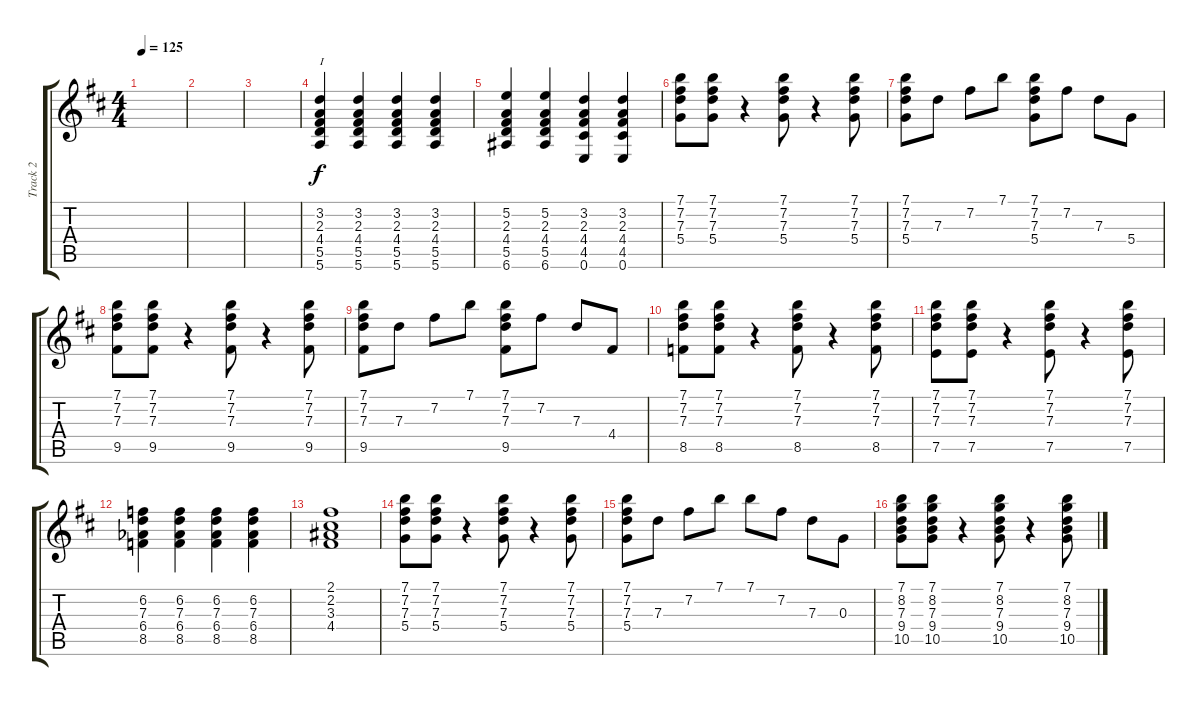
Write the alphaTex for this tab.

\track ("Track 2" "Track 2") {instrument electricguitarjazz}
\staff {score tabs}
\tuning (E4 B3 G3 D3 A2 E2) {hide}
\ts (4 4)
\tempo 125
\clef g2
\ks d
|
|
|
(3.2 2.3 4.4 5.5 5.6).4{txt "I"} (3.2 2.3 4.4 5.5 5.6).4 (3.2 2.3 4.4 5.5 5.6).4 (3.2 2.3 4.4 5.5 5.6).4 |
(5.2 2.3 4.4 5.5 6.6).4 (5.2 2.3 4.4 5.5 6.6).4 (3.2 2.3 4.4 4.5 0.6).4 (3.2 2.3 4.4 4.5 0.6).4 |
(7.1 7.2 7.3 5.4).8 (7.1 7.2 7.3 5.4).8 r.4 (7.1 7.2 7.3 5.4).8 r.4 (7.1 7.2 7.3 5.4).8 |
(7.1 7.2 7.3 5.4).8 7.3.8 7.2.8 7.1.8 (7.1 7.2 7.3 5.4).8 7.2.8 7.3.8 5.4.8 |
(7.1 7.2 7.3 9.5).8 (7.1 7.2 7.3 9.5).8 r.4 (7.1 7.2 7.3 9.5).8 r.4 (7.1 7.2 7.3 9.5).8 |
(7.1 7.2 7.3 9.5).8 7.3.8 7.2.8 7.1.8 (7.1 7.2 7.3 9.5).8 7.2.8 7.3.8 4.4.8 |
(7.1 7.2 7.3 8.5).8 (7.1 7.2 7.3 8.5).8 r.4 (7.1 7.2 7.3 8.5).8 r.4 (7.1 7.2 7.3 8.5).8 |
(7.1 7.2 7.3 7.5).8 (7.1 7.2 7.3 7.5).8 r.4 (7.1 7.2 7.3 7.5).8 r.4 (7.1 7.2 7.3 7.5).8 |
(6.2 7.3 6.4{acc b} 8.5).4 (6.2 7.3 6.4{acc b} 8.5).4 (6.2 7.3 6.4{acc b} 8.5).4 (6.2 7.3 6.4{acc b} 8.5).4 |
(2.1 2.2 3.3 4.4).1 |
(7.1 7.2 7.3 5.4).8 (7.1 7.2 7.3 5.4).8 r.4 (7.1 7.2 7.3 5.4).8 r.4 (7.1 7.2 7.3 5.4).8 |
(7.1 7.2 7.3 5.4).8 7.3.8 7.2.8 7.1.8 7.1.8 7.2.8 7.3.8 0.3.8 |
(7.1 8.2 7.3 9.4 10.5).8 (7.1 8.2 7.3 9.4 10.5).8 r.4 (7.1 8.2 7.3 9.4 10.5).8 r.4 (7.1 8.2 7.3 9.4 10.5).8
